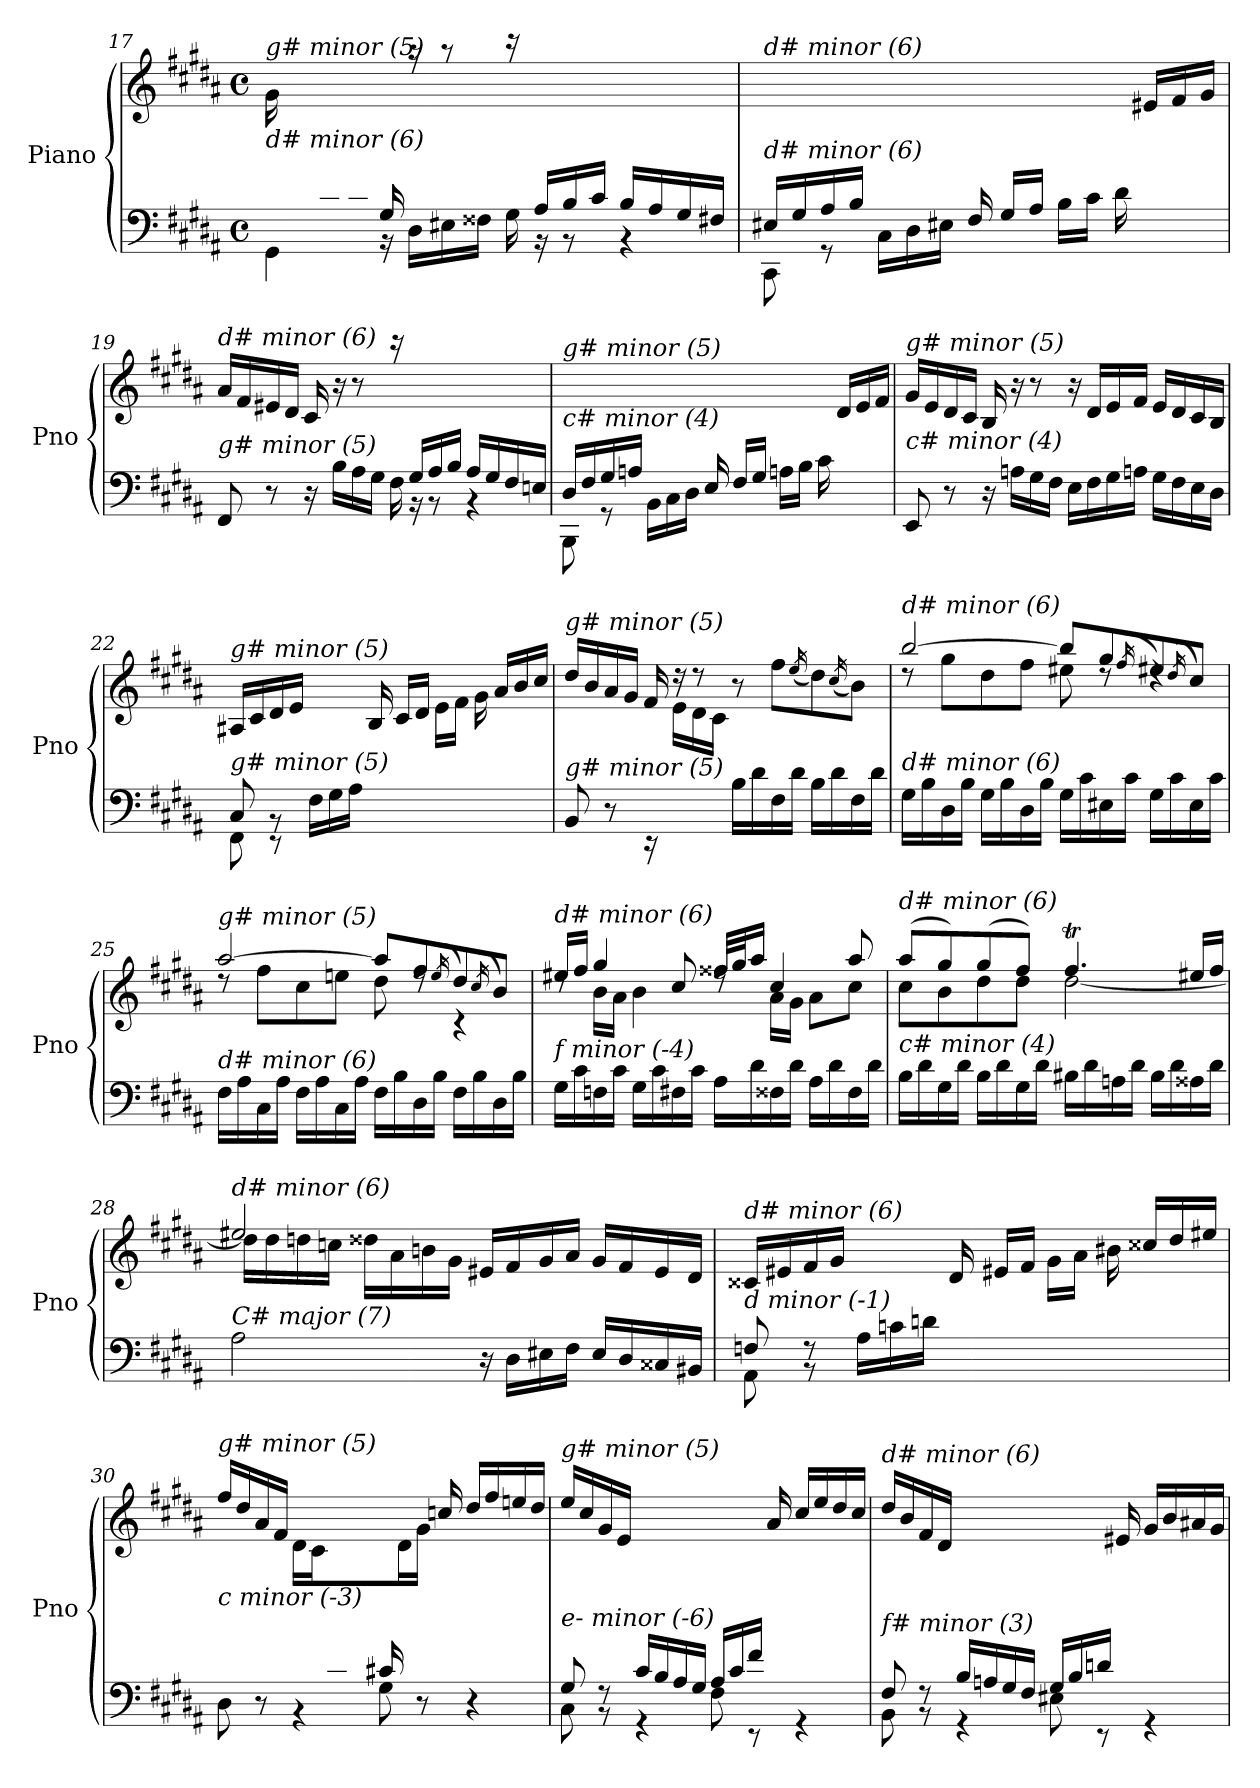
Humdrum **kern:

**kern	**kern
*part1	*part1
*staff2	*staff1
*I"Piano	*
*I'Pno	*
*clefF4	*clefG2
*k[f#c#g#d#a#]	*k[f#c#g#d#a#]
*M4/4	*M4/4
*met(c)	*met(c)
=17	=17
*^	*
!	!	!LO:TX:i:t=g# minor (5)
!LO:TX:i:t=d# minor (6)	!	!
16ryy	4GG#\	16g#\LL
16B/	.	4ryy
16c#/	.	.
16d#/JJ	.	.
16G#/	16rBB	.
4ryy	16D#\LL	16raa
.	16E#X\	8raa
.	16F##Xi\JJ	.
.	16G#\	16rccc
16A#/LL	16rBB	4..ryy
16B/	8rBB	.
16c#/JJ	.	.
16B/LL	4rBB	.
16A#/	.	.
16G#/	.	.
16F#X/JJ	.	.
=18	=18	=18
!	!	!LO:TX:i:t=d# minor (6)
!LO:TX:i:t=d# minor (6)	!	!
16E#X/LL	8CC#\	4ryy
16G#/	.	.
16A#/	8rGG	.
16B/JJ	.	.
8.ryy	16C#\LL	8.ryy
.	16D#\	.
.	16E#X\JJ	.
16F#/	8.ryy	8.ryy
16G#/LL	.	.
16A#/JJ	.	.
4.ryy	16B\LL	8.ryy
.	16c#\JJ	.
.	16d#\	.
.	8.ryy	16e#X/LL
.	.	16f#/
.	.	16g#/JJ
!!LO:LB:g=z
=19	=19	=19
!	!	!LO:TX:i:t=d# minor (6)
!LO:TX:i:t=g# minor (5)	!	!
2ryy	8FF#/	16a#/LL
.	.	16f#/
.	8r	16e#X/
.	.	16d#/JJ
.	16r	16c#/
.	16B\LL	16r
.	16A#\	8r
.	16G#\JJ	.
16ryy	16F#\	16rccc
16G#/LL	16rBB	4..ryy
16A#/	8rBB	.
16B/JJ	.	.
16A#/LL	4rBB	.
16G#/	.	.
16F#/	.	.
16En/JJ	.	.
=20	=20	=20
!	!	!LO:TX:i:t=g# minor (5)
!LO:TX:i:t=c# minor (4)	!	!
16D#/LL	8BBB\	4ryy
16F#/	.	.
16G#/	8rGG	.
16An/JJ	.	.
8.ryy	16BB\LL	8.ryy
.	16C#\	.
.	16D#\JJ	.
16E/	8.ryy	8.ryy
16F#/LL	.	.
16G#/JJ	.	.
4.ryy	16An\LL	8.ryy
.	16B\JJ	.
.	16c#\	.
.	8.ryy	16d#/LL
.	.	16e/
.	.	16f#/JJ
*v	*v	*
=21	=21
!	!LO:TX:i:t=g# minor (5)
!LO:TX:i:t=c# minor (4)	!
8EE/	16g#/LL
.	16e/
8r	16d#/
.	16c#/JJ
16r	16B/
16An\LL	16r
16G#\	8r
16F#\JJ	.
16E\LL	16r
16F#\	16d#/LL
16G#\	16e/
16An\JJ	16f#/JJ
16G#\LL	16e/LL
16F#\	16d#/
16E\	16c#/
16D#\JJ	16B/JJ
!!LO:LB:g=z
=22	=22
*^	*^
*	*	*	*^
!	!	!LO:TX:i:t=g# minor (5)	!	!
!LO:TX:i:t=g# minor (5)	!	!	!	!
8C#/	8FF#\	16A#X/LL	2ryy	4ryy
.	.	16c#/	.	.
8rBB	8r	16d#/	.	.
.	.	16e/JJ	.	.
16F#\LL	2.ryy	8.ryy	.	2.ryy
16G#\	.	.	.	.
16A#\JJ	.	.	.	.
8.ryy	.	16B/	.	.
.	.	16c#/LL	8ryy	.
.	.	16d#/JJ	.	.
8.ryy	.	8.ryy	16e\LL	.
.	.	.	16f#\JJ	.
.	.	.	16g#\	.
8.ryy	.	16a#/LL	8.ryy	.
.	.	16b/	.	.
.	.	16cc#/JJ	.	.
*v	*v	*	*	*
*	*	*v	*v
=23	=23	=23
!	!LO:TX:i:t=g# minor (5)	!
!LO:TX:i:t=g# minor (5)	!	!
8BB/	16dd#/LL	4ryy
.	16b/	.
8r	16a#/	.
.	16g#/JJ	.
16rEE	16f#/	16ryy
8.ryy	16rdd	16e\LL
.	8rdd	16d#\
.	.	16c#\JJ
16B\LL	8r	2ryy
16d#\	.	.
16F#\	8ff#\L	.
16d#\JJ	.	.
.	(16qee/	.
16B\LL	8dd#\)	.
16d#\	.	.
.	(16qcc#/	.
16F#\	8b\J)	.
16d#\JJ	.	.
=24	=24	=24
!	!LO:TX:i:t=d# minor (6)	!
!LO:TX:i:t=d# minor (6)	!	!
16G#\LL	[2bb/	8rdd
16B\	.	.
16D#\	.	8gg#\L
16B\JJ	.	.
16G#\LL	.	8dd#\
16B\	.	.
16D#\	.	8ff#\J
16B\JJ	.	.
16G#\LL	8bb/L]	8ee#X\
16c#\	.	.
16E#X\	8gg#/	8rdd
16c#\JJ	.	.
.	(>16qff#/	.
16G#\LL	8ee#X/)	4rdd
16c#\	.	.
.	(>16qdd#/	.
16E#\	8cc#/J)	.
16c#\JJ	.	.
!!LO:LB:g=z	!!
=25	=25	=25
!	!LO:TX:i:t=g# minor (5)	!
!LO:TX:i:t=d# minor (6)	!	!
16F#\LL	[2aa#/	8rdd
16A#\	.	.
16C#\	.	8ff#\L
16A#\JJ	.	.
16F#\LL	.	8cc#\
16A#\	.	.
16C#\	.	8een\J
16A#\JJ	.	.
16F#\LL	8aa#/L]	8dd#\
16B\	.	.
16D#\	8ff#/	8rdd
16B\JJ	.	.
.	(>16qee/	.
16F#\LL	8dd#/)	4r
16B\	.	.
.	(>16qcc#/	.
16D#\	8b/J)	.
16B\JJ	.	.
=26	=26	=26
!	!LO:TX:i:t=d# minor (6)	!
!LO:TX:i:t=f minor (-4)	!	!
16G#\LL	16ee#X/LL	8rdd
16c#\	16ff#/JJ	.
16Fnj\	4gg#/	16b\LL
16c#\JJ	.	16a#\JJ
16G#\LL	.	4b\
16c#\	.	.
16F#j\	8cc#/	.
16c#\JJ	.	.
16A#\LL	32ff##X/LLL	8rdd
.	32gg#/J	.
16d#\	16aa#/JJ	.
16F##X\	4cc#/	16a#\LL
16d#\JJ	.	16g#\JJ
16A#\LL	.	8a#\L
16d#\	.	.
16F##\	8aa#/	8cc#\J
16d#\JJ	.	.
=27	=27	=27
!	!LO:TX:i:t=d# minor (6)	!
!LO:TX:i:t=c# minor (4)	!	!
16B\LL	(8aa#/L	8cc#\L
16d#\	.	.
16G#\	8gg#/)	8b\
16d#\JJ	.	.
16B\LL	(8gg#/	8dd#\
16d#\	.	.
16G#\	8ff#/J)	8dd#\J
16d#\JJ	.	.
16B#X\LL	4.ff#T/	[2dd#\
16d#\	.	.
16Anj\	.	.
16d#\JJ	.	.
16B#\LL	.	.
16d#\	.	.
16A##j\	16ee#X/LL	.
16d#\JJ	16ff#/JJ	.
!!LO:LB:g=z	!!
=28	=28	=28
*^	*	*
!	!	!LO:TX:i:t=d# minor (6)	!
!LO:TX:i:t=C# major (7)	!	!	!
2ryy	2A#\	2ee#X/	16dd#\LL]
.	.	.	16dd#\
.	.	.	16ddnj\
.	.	.	16ccnj\JJ
.	.	.	16dd##j\LL
.	.	.	16a#\
.	.	.	16bn\
.	.	.	16g#\JJ
2ryy	16r	16e#X/LL	2ryy
.	16D#\LL	16f#/	.
.	16E#X\	16g#/	.
.	16F#\JJ	16a#/JJ	.
.	16E#/LL	16g#/LL	.
.	16D#/	16f#/	.
.	16C##Xi/	16e#/	.
.	16BB#X/JJ	16d#/JJ	.
=29	=29	=29	=29
*	*	*	*^
!	!	!LO:TX:i:t=d# minor (6)	!	!
!LO:TX:i:t=d minor (-1)	!	!	!	!
8Fnj/	8AA#\	16c##X/LL	2ryy	4ryy
.	.	16e#X/	.	.
8rBB	8rF	16f#/	.	.
.	.	16g#/JJ	.	.
16A#\LL	2.ryy	8.ryy	.	2.ryy
16cnj\	.	.	.	.
16dnj\JJ	.	.	.	.
8.ryy	.	16d#/	.	.
.	.	16e#X/LL	8ryy	.
.	.	16f#/JJ	.	.
8.ryy	.	8.ryy	16g#\LL	.
.	.	.	16a#\JJ	.
.	.	.	16b#X\	.
8.ryy	.	16cc##X/LL	8.ryy	.
.	.	16dd#/	.	.
.	.	16ee#X/JJ	.	.
*	*	*v	*v	*v
!!LO:LB:g=z
=30	=30	=30
!	!	!LO:TX:i:t=g# minor (5)
!LO:TX:i:t=c minor (-3)	!	!
4.ryy	8D#\	16ff#/LL
.	.	16dd#/
.	8r	16a#/
.	.	16f#/JJ
.	4r	16d#\LL
.	.	16c#\
16cnj/	.	8.ryy
16A#/JJ	.	.
16c#j/LL	8G#\	.
4..ryy	.	16d#\
.	8r	16g#\JJ
.	.	16ccnj/
.	4r	16dd#/LL
.	.	16ff#/
.	.	16een/
.	.	16dd#/JJ
=31	=31	=31
*	*^	*^
!	!	!	!LO:TX:i:t=g# minor (5)	!
!LO:TX:i:t=e- minor (-6)	!	!	!	!
4ryy	8G#/	8C#\	16ee/LL	4ryy
.	.	.	16cc#/	.
.	8rBB	8rF	16g#/	.
.	.	.	16e/JJ	.
16c#/LL	4rGG	2.ryy	4..ryy	2.ryy
16B/	.	.	.	.
16A#/	.	.	.	.
16G#/JJ	.	.	.	.
16A#/LL	8F#\	.	.	.
16c#/	.	.	.	.
16f#/JJ	8rEE	.	.	.
4ryy	.	.	16a#/	.
.	4rGG	.	16cc#/LL	.
.	.	.	16ee/	.
.	.	.	16dd#/	.
16ryy	.	.	16cc#/JJ	.
=32	=32	=32	=32	=32
!	!	!	!LO:TX:i:t=d# minor (6)	!
!LO:TX:i:t=f# minor (3)	!	!	!	!
4ryy	8F#/	8BB\	16dd#/LL	4ryy
.	.	.	16b/	.
.	8rBB	8rF	16f#/	.
.	.	.	16d#/JJ	.
16B/LL	4rGG	2.ryy	4..ryy	2.ryy
16An/	.	.	.	.
16G#/	.	.	.	.
16F#/JJ	.	.	.	.
16G#/LL	8E#X\	.	.	.
16B/	.	.	.	.
16dn/JJ	8rEE	.	.	.
4ryy	.	.	16e#X/	.
.	4rGG	.	16g#/LL	.
.	.	.	16b/	.
.	.	.	16a#X/	.
16ryy	.	.	16g#/JJ	.
*v	*v	*v	*	*
*	*v	*v
=	=
*-	*-
